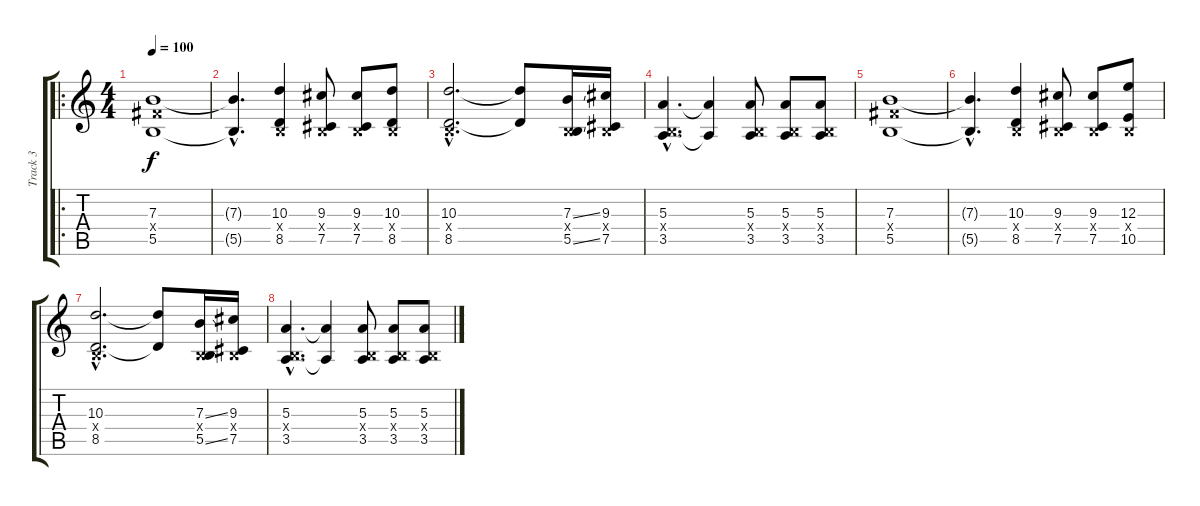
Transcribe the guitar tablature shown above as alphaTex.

\track ("Track 3" "Track 3") {instrument distortionguitar}
\staff {score tabs}
\tuning (Db4 Ab3 E3 B2 Gb2 B1) {hide}
\ro
\ts (4 4)
\tempo 100
\clef g2
\ks c
(7.3 7.4{x} 5.5).1{dy f instrument distortionguitar} |
(7.3{hac t} 5.5{hac t}).4{d} (10.3 0.4{x} 8.5).4 (9.3 0.4{x} 7.5).8 (9.3 0.4{x} 7.5).8 (10.3 0.4{x} 8.5).8 |
(10.3{hac} 0.4{hac x} 8.5{hac}).2{d} (10.3{t} 8.5{t}).8 (7.3{ss} 0.4{x} 5.5{ss}).16 (9.3 0.4{x} 7.5).16 |
(5.3{hac} 0.4{hac x} 3.5{hac}).4{d} (5.3{t} 3.5{t}).4 (5.3 0.4{x} 3.5).8 (5.3 0.4{x} 3.5).8 (5.3 0.4{x} 3.5).8 |
(7.3 7.4{x} 5.5).1 |
(7.3{hac t} 5.5{hac t}).4{d} (10.3 0.4{x} 8.5).4 (9.3 0.4{x} 7.5).8 (9.3 0.4{x} 7.5).8 (12.3 0.4{x} 10.5).8 |
(10.3{hac} 0.4{hac x} 8.5{hac}).2{d} (10.3{t} 8.5{t}).8 (7.3{ss} 0.4{x} 5.5{ss}).16 (9.3 0.4{x} 7.5).16 |
(5.3{hac} 0.4{hac x} 3.5{hac}).4{d} (5.3{t} 3.5{t}).4 (5.3 0.4{x} 3.5).8 (5.3 0.4{x} 3.5).8 (5.3 0.4{x} 3.5).8
